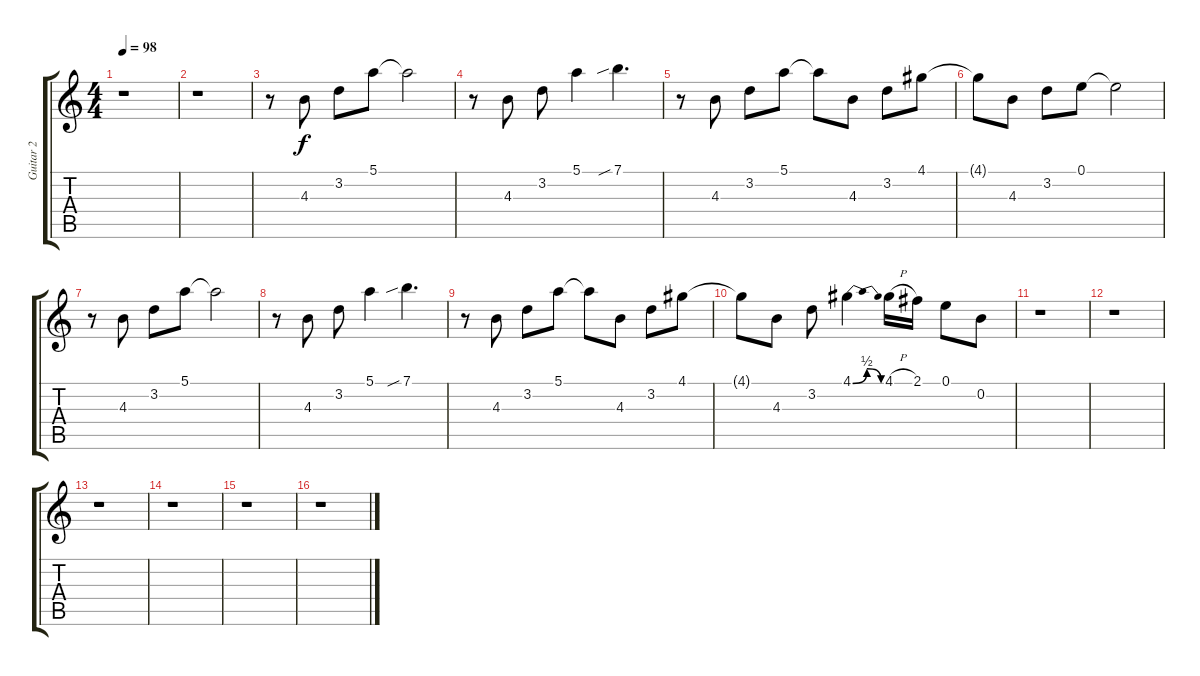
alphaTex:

\track ("Guitar 2" "Guitar 2") {instrument acousticguitarsteel}
\staff {score tabs}
\tuning (E4 B3 G3 D3 A2 E2) {hide}
\ts (4 4)
\tempo 98
\clef g2
\ks c
r.1{dy f} |
r.1 |
r.8 4.3.8 3.2.8 5.1.8 5.1{t}.2 |
r.8 4.3.8 3.2.8 5.1.4 7.1{sib}.4{d} |
r.8 4.3.8 3.2.8 5.1.8 5.1{t}.8 4.3.8 3.2.8 4.1.8 |
4.1{t}.8 4.3.8 3.2.8 0.1.8 0.1{t}.2 |
r.8 4.3.8 3.2.8 5.1.8 5.1{t}.2 |
r.8 4.3.8 3.2.8 5.1.4 7.1{sib}.4{d} |
r.8 4.3.8 3.2.8 5.1.8 5.1{t}.8 4.3.8 3.2.8 4.1.8 |
4.1{t}.8 4.3.8 3.2.8 4.1{be (bendrelease 0 0 31 2 31 2 60 0)}.4 4.1{h}.16 2.1.16 0.1.8 0.2.8 |
r.1 |
r.1 |
r.1 |
r.1 |
r.1 |
r.1
